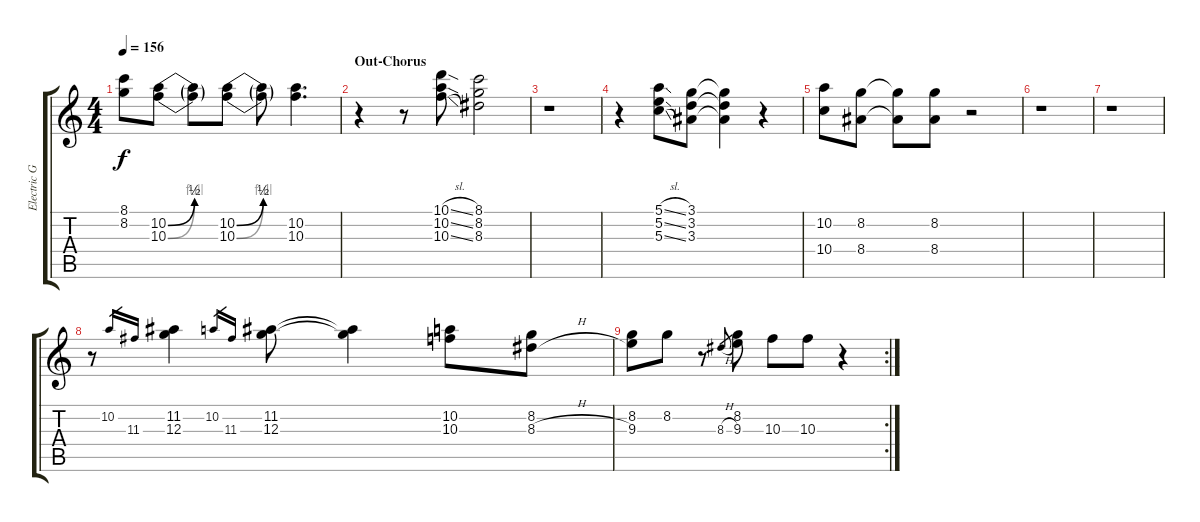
\track ("Electric Guitar (Clean)" "Electric G") {instrument electricguitarclean}
\staff {score tabs}
\tuning (E4 B3 G3 D3 A2 E2) {hide}
\ts (4 4)
\tempo 156
\clef g2
\ks c
(8.1 8.2).8{dy f} (10.2{be (bend 0 0 60 2)} 10.3{be (bend 0 0 60 4)}).8 (10.2{be (hold 40 0 60 0) t} 10.3{be (hold 40 0 60 0) t}).8 (10.2{be (bend 0 0 60 2)} 10.3{be (bend 0 0 60 4)}).8 (10.2{be (hold 40 0 60 0) t} 10.3{be (hold 40 0 60 0) t}).8 (10.2 10.3).4{d} |
\section ("" "Out-Chorus")
r.4 r.8 (10.1{sl} 10.2{sl} 10.3{sl}).8 (8.1 8.2 8.3).2 |
r.1 |
r.4 (5.1{sl} 5.2{sl} 5.3{sl}).8 (3.1 3.2 3.3).8 (3.1{t} 3.2{t} 3.3{t}).4 r.4 |
(10.2 10.4).8 (8.2 8.4).8 (8.2{t} 8.4{t}).8 (8.2 8.4).8 r.2 |
r.1 |
r.1 |
r.8 10.2.16{gr} 11.3.16{gr} (11.2 12.3).4 10.2.16{gr} 11.3.16{gr} (11.2 12.3).8 (11.2{t} 12.3{t}).4 (10.2 10.3).8 (8.2 8.3{h}).8 |
\rc 2
(8.2 9.3).8 8.2.8 r.8 8.3{h}.8{gr} (8.2 9.3).8 10.3.8 10.3.8 r.4
